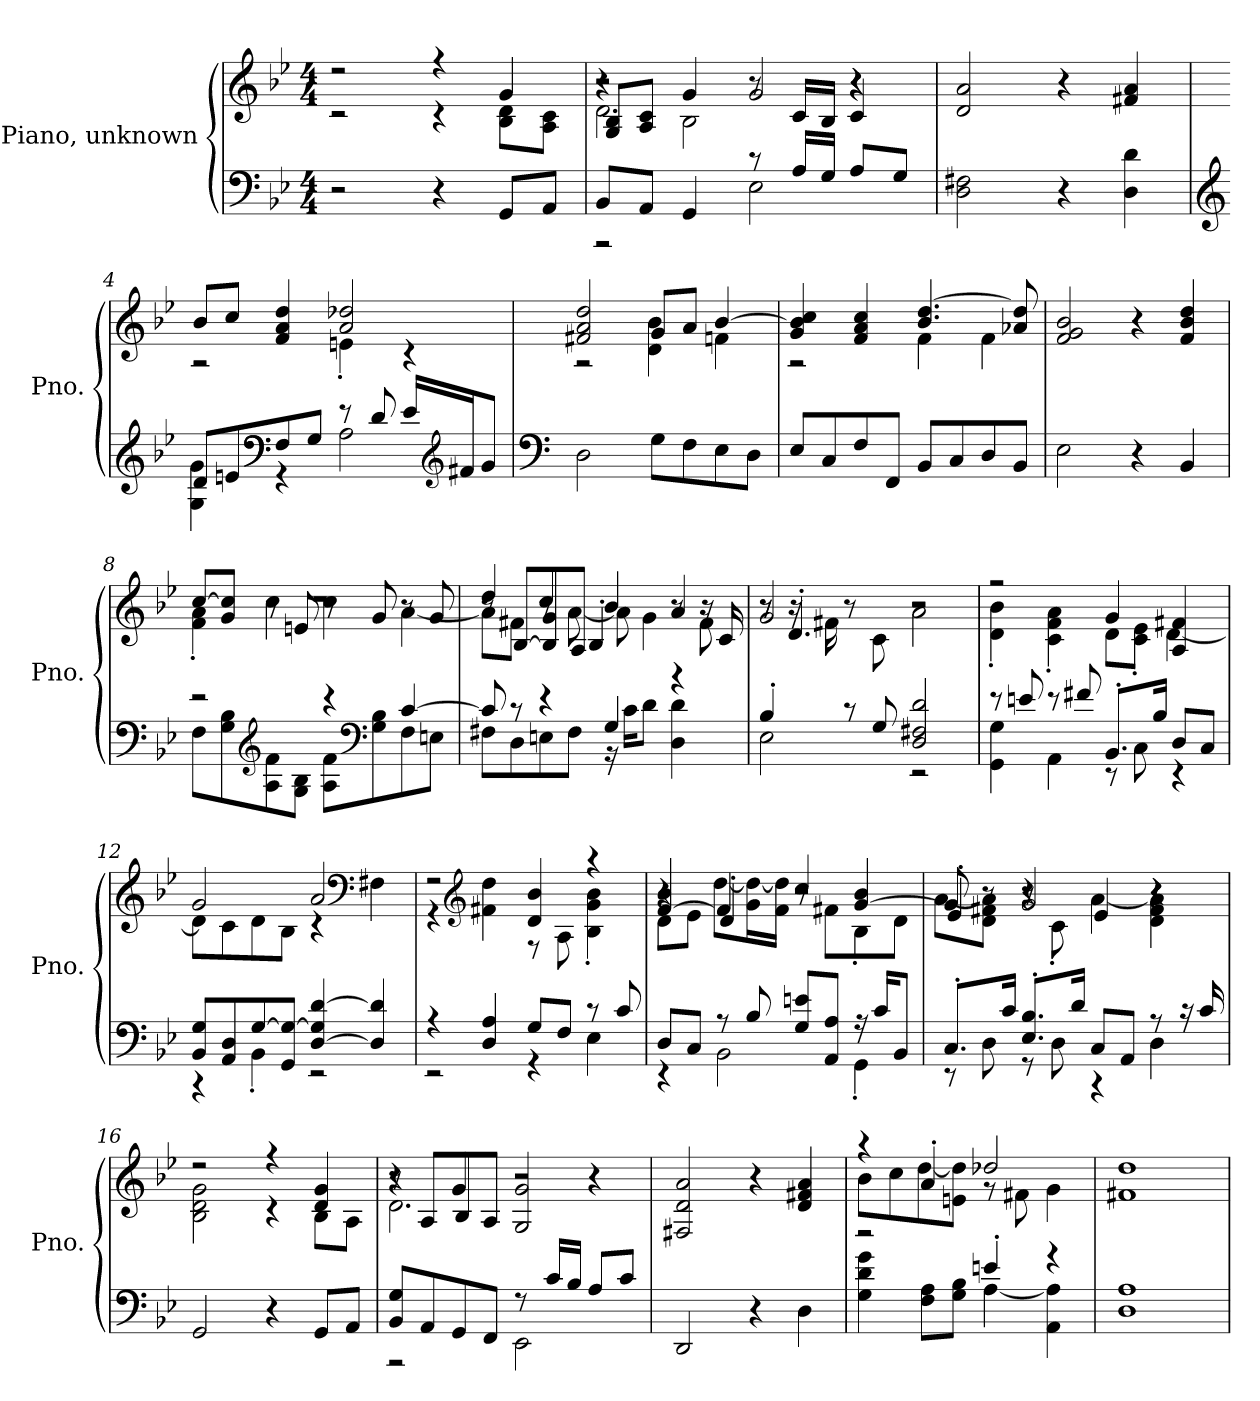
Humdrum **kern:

**kern	**kern
*part1	*part1
*staff2	*staff1
*I"Piano, unknown	*
*I'Pno.	*
*clefF4	*clefG2
*k[b-e-]	*k[b-e-]
*M4/4	*M4/4
*MM120	*MM120
=1	=1
*	*^
2r	2r	2r
4r	4r	4r
8GG/L	4g/	8B-\ 8d\L
8AA/J	.	8A\ 8c\J
=2	=2	=2
*^	*^	*^
8BB-/L	2r	2r	2.d\	8G/ 8B-/L	4r
8AA/J	.	.	.	8A/ 8c/J	.
4GG/	.	.	.	4g/	2B-\
8r	2E-\	2g/	.	8r	.
16A/LL	.	.	.	16c/LL	.
16G/JJ	.	.	.	16B-/JJ	.
8A/L	.	.	4r	4c/	4r
8G/J	.	.	.	.	.
*v	*v	*	*	*	*
*	*v	*v	*v	*v
=3	=3
2D\ 2F#X\	2d/ 2a/
4r	4r
4D\ 4d\	4f#X/ 4a/
=4	=4
*clefG2	*
*^	*^
8d/L	4G\ 4g\	8b-/L	2r
8en/	.	8cc/J	.
*clefF4	*	*	*
8F/	4r	4f/ 4a/ 4dd/	.
8G/J	.	.	.
8r	2A\	2a/ 2dd-X/	4en'\
8d/	.	.	.
16e/LL	.	.	4r
*clefG2	*	*	*
16f#X/J	.	.	.
8g/J	.	.	.
*v	*v	*	*
!!LO:LB:g=z	!!
=5	=5	=5
*clefF4	*	*
2D\	2f#X/ 2a/ 2dd/	2r
8G\L	8g/L	4d\ 4b-\
8F\	8a/J	.
8E-\	[4b-/	4fn\
8D\J	.	.
=6	=6	=6
8E-/L	4g/ 4b-/] 4cc/	2r
8C/	.	.
8F/	4f/ 4a/ 4cc/	.
8FF/J	.	.
8BB-/L	4.b-/ [4.dd/	4f\
8C/	.	.
8D/	.	4f\
8BB-/J	8a-X/ 8dd/]	.
*	*v	*v
=7	=7
2E-\	2f/ 2g/ 2b-/
4r	4r
4BB-/	4f/ 4b-/ 4dd/
=8	=8
*^	*^
*	*	*	*^
2r	8F\L	1r	4f\' 4a\'	[8cc/L
.	8G\ 8B-\	.	.	8g/ 8cc/]J
*clefG2	*	*	*	*
.	8A\ 8f\	.	4cc\	8r
.	8G\ 8B-\J	.	.	8en/
4r	8A\ 8f\L	.	4cc\	8r
*clefF4	*	*	*	*
.	8G\ 8B-\	.	.	8g/
[4c/	8F\	.	[4a\	8r
.	8En\J	.	.	8g/
!!LO:LB:g=z	!!	!!
=9	=9	=9	=9	=9
8c/]	8F#X\L	4dd/	8a\L]	8r
8r	8D\	.	8f#X\J	[8B-/L
4r	8En\	4cc/	8r	8B-/] 8g/
.	8F#\J	.	[8a\	8A/J
4G/	16r	4b-/	8a\]	4B-'/
.	16c\KL	.	.	.
.	8d\J	.	4g\	.
4r	4D\ 4d\	4a/	.	8r
.	.	.	8f#\	16r
.	.	.	.	16c/
=10	=10	=10	=10	=10
4B-'/	2E-\	2g/	8r	8r
.	.	.	16r	4.d'/
.	.	.	16f#X\	.
8r	.	.	8r	.
8G/	.	.	8c\	.
2D/ 2F#X/ 2d/	2r	2r	2a\	2r
*	*	*	*v	*v
=11	=11	=11	=11
8r	4GG\ 4G\	2r	4d\' 4b-\'
8en/	.	.	.
8r	4AA\	.	4c\' 4f\' 4a\'
8f#X/	.	.	.
8.BB-'/L	8r	4g/	8d\L
.	8C\	.	8c\' 8e-\'J
16B-/Jk	.	.	.
8D/L	4r	4A/ 4f#X/	[4d\
8C/J	.	.	.
!!LO:LB:g=z	!!
=12	=12	=12	=12
8BB-/ 8G/L	4r	2g/	8d\L]
8AA/ 8D/	.	.	8c\
[8G/	4BB-'\	.	8d\
8GG/ 8G/_J	.	.	8B-\J
[4D/ 4G/] [4d/	2r	2a/	4r
*	*	*clefF4	*
4D/] 4d/]	.	.	4F#X\
=13	=13	=13	=13
4r	2r	2r	4r
*	*	*clefG2	*
4D/ 4A/	.	.	4f#X\ 4dd\
8G/L	4r	4d/ 4b-/	8r
8F/J	.	.	8A\
8r	4E-\	4r	4B-\' 4g\' 4b-\'
8c/	.	.	.
=14	=14	=14	=14
*	*	*	*^
8D/L	4r	[4f/ 4b-/	8d\L	4r
8C/J	.	.	8e-\J	.
8r	2BB-\	4f/]	[8dd\L	4d'/
8B-/	.	.	16g\ 16dd\_L	.
.	.	.	16f\ 16dd\]JJ	.
8G/ 8en/L	.	4cc/	8r	2r
8AA/ 8A/J	.	.	8f#X\L	.
16r	4GG'\	[4g/ 4b-/	8B-'\	.
16c/KL	.	.	.	.
8BB-/J	.	.	8d\J	.
!!LO:LB:g=z	!!	!!
=15	=15	=15	=15	=15
8.C'/L	8r	8g/]	[8a\L	4e-'/
.	8D\	8r	8d\ 8f#X\ 8a\]J	.
16c/Jk	.	.	.	.
8.E-/' 8.B-/'L	8r	2g/	8r	4r
.	8D\	.	8c'\	.
16d/Jk	.	.	.	.
8C/L	4r	.	[4a\	4e-/
8AA/J	.	.	.	.
8r	4D\	4r	4d\ 4f#\ 4a\]	4r
16r	.	.	.	.
16c/	.	.	.	.
*v	*v	*	*	*
*	*	*v	*v
=16	=16	=16
2GG/	2r	2B-\ 2d\ 2g\
4r	4r	4r
8GG/L	4d/ 4g/	8B-\L
8AA/J	.	8A\J
=17	=17	=17
*^	*	*^
8BB-/ 8G/L	2r	4r	2.d\	8r
8AA/	.	.	.	8A/L
8GG/	.	4g/	.	8B-/
8FF/J	.	.	.	8A/J
8r	2EE-\	2r	.	2G/ 2g/
16c/LL	.	.	.	.
16B-/JJ	.	.	.	.
8A/L	.	.	4r	.
8c/J	.	.	.	.
*v	*v	*	*	*
*	*v	*v	*v
=18	=18
2DD/	2F#X/ 2d/ 2a/
4r	4r
4D\	4d/ 4f#X/ 4a/
!!LO:LB:g=z
=19	=19
*^	*^
2r	4G\ 4d\ 4g\	4r	8b-\L
.	.	.	8cc\
.	8F\ 8A\L	4a'/	[8dd\
.	8G\ 8B-\J	.	8en\ 8dd\]J
4en'/	[4A\	2dd-X/	8r
.	.	.	8f#X\
4r	4AA\ 4A\]	.	4g\
*v	*v	*	*
*	*v	*v
=20	=20
1D 1A	1f#X 1dd
=	=
*-	*-
